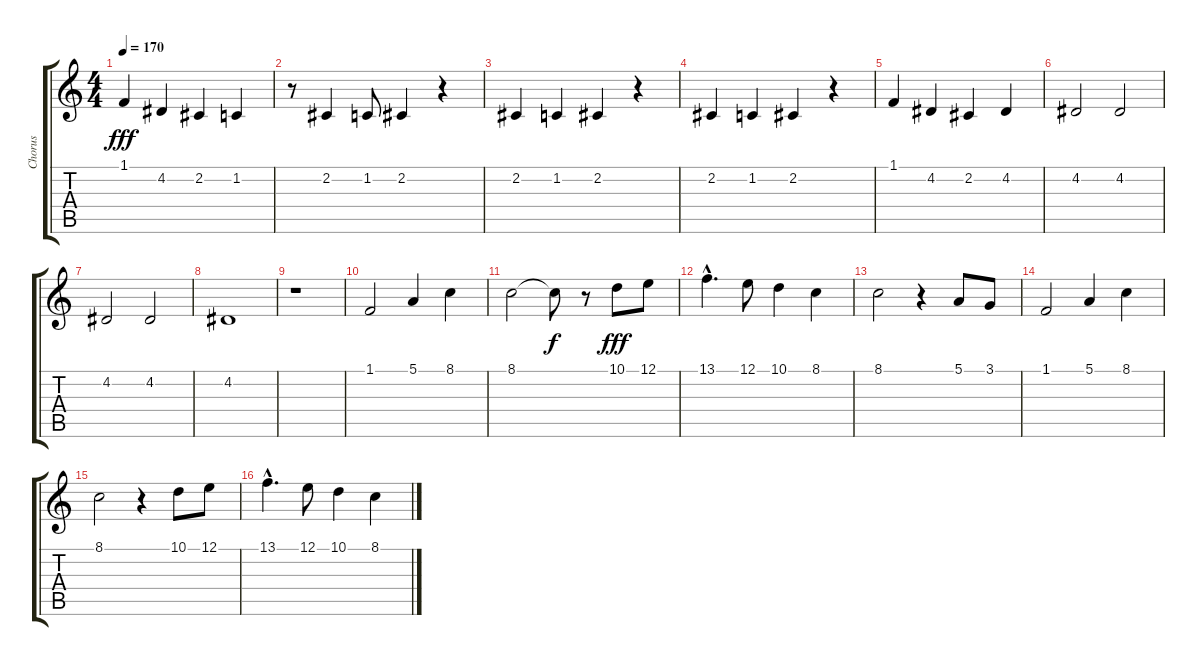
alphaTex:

\track ("Chorus" "Chorus") {instrument lead8bassandlead}
\staff {score tabs}
\tuning (E4 B3 G3 D3 A2 E2) {hide}
\ts (4 4)
\tempo 170
\clef g2
\ks c
1.1.4{dy fff} 4.2.4 2.2.4 1.2.4 |
r.8 2.2.4 1.2.8 2.2.4 r.4 |
2.2.4 1.2.4 2.2.4 r.4 |
2.2.4 1.2.4 2.2.4 r.4 |
1.1.4 4.2.4 2.2.4 4.2.4 |
4.2.2 4.2.2 |
4.2.2 4.2.2 |
4.2.1 |
r.1 |
1.1.2 5.1.4 8.1.4 |
8.1.2 8.1{t}.8{dy f} r.8 10.1.8{dy fff} 12.1.8 |
13.1{hac}.4{d} 12.1.8 10.1.4 8.1.4 |
8.1.2 r.4 5.1.8 3.1.8 |
1.1.2 5.1.4 8.1.4 |
8.1.2 r.4 10.1.8 12.1.8 |
13.1{hac}.4{d} 12.1.8 10.1.4 8.1.4
